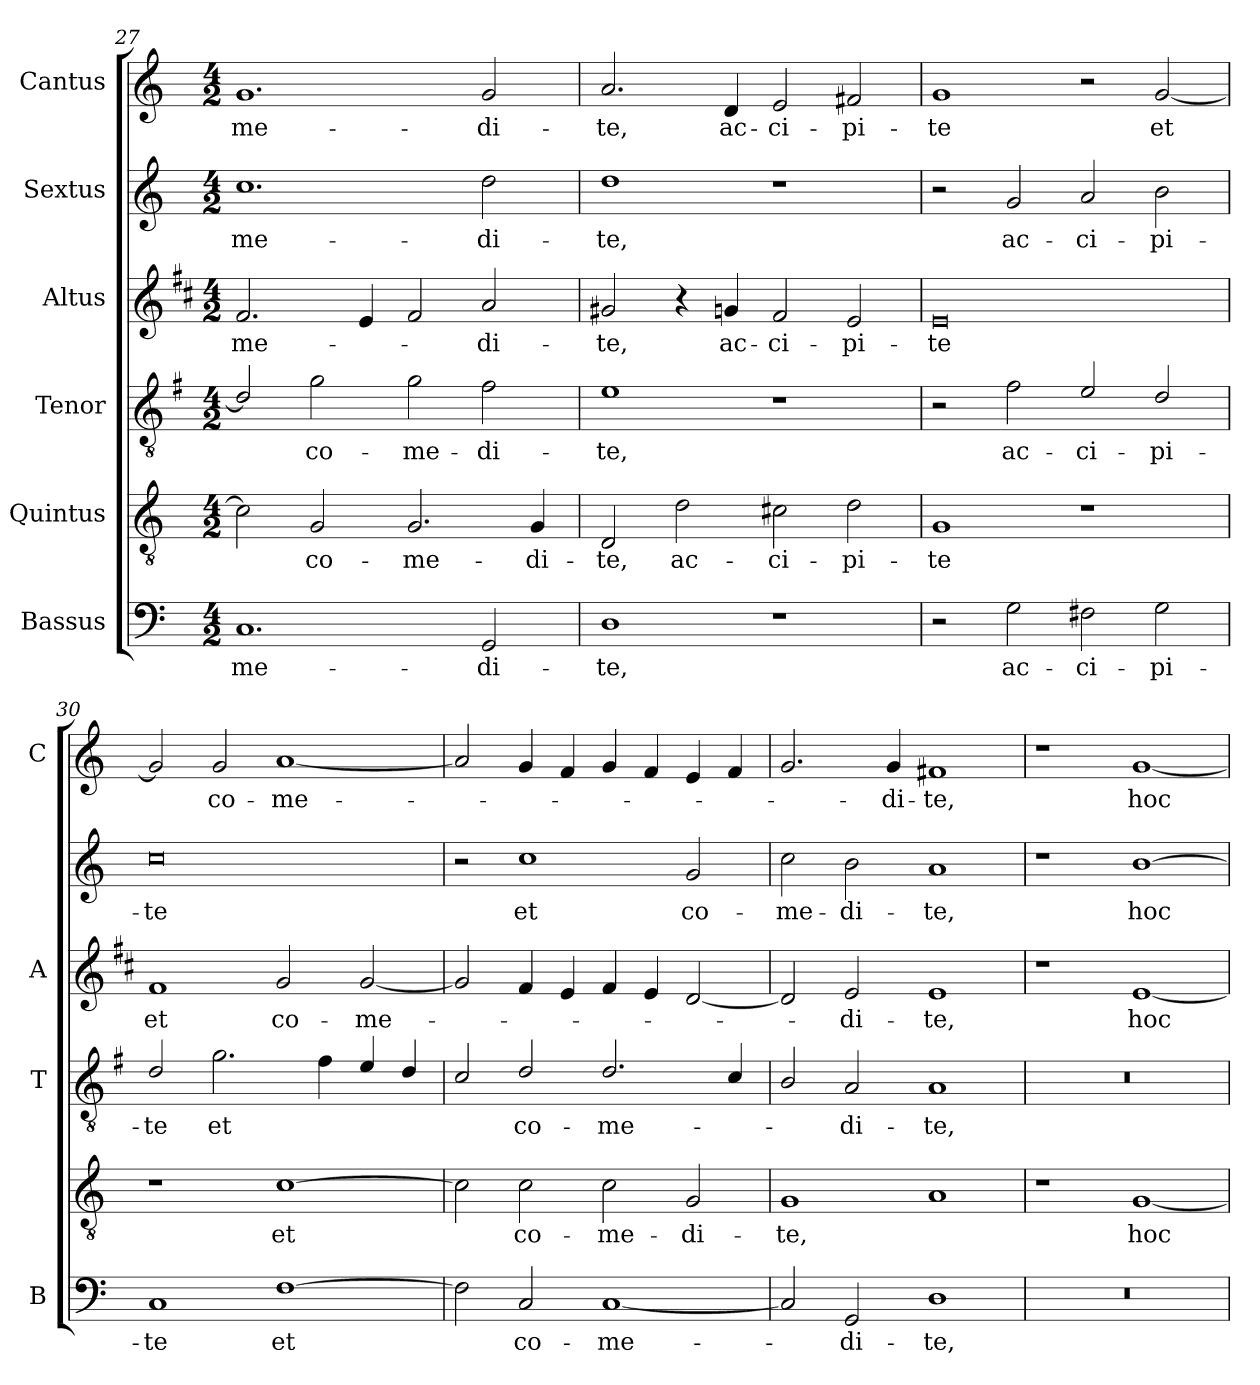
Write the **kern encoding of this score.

**kern	**text	**kern	**text	**kern	**text	**kern	**text	**kern	**text	**kern	**text
*part6	*part6	*part5	*part5	*part4	*part4	*part3	*part3	*part2	*part2	*part1	*part1
*staff6	*staff6	*staff5	*staff5	*staff4	*staff4	*staff3	*staff3	*staff2	*staff2	*staff1	*staff1
*I"Bassus	*	*I"Quintus	*	*I"Tenor	*	*I"Altus	*	*I"Sextus	*	*I"Cantus	*
*I'B	*	*	*	*I'T	*	*I'A	*	*	*	*I'C	*
*clefF4	*	*clefGv2	*	*clefGv2	*	*clefG2	*	*clefG2	*	*clefG2	*
*	*	*	*	*ITrd4c7	*	*ITrd1c2	*	*	*	*	*
*k[]	*	*k[]	*	*k[]	*	*k[]	*	*k[]	*	*k[]	*
*C:	*	*C:	*	*C:	*	*C:	*	*C:	*	*C:	*
*M4/2	*	*M4/2	*	*M4/2	*	*M4/2	*	*M4/2	*	*M4/2	*
=27	=27	=27	=27	=27	=27	=27	=27	=27	=27	=27	=27
!	!LO:LY:b	!	!	!	!	!	!LO:LY:b	!	!LO:LY:b	!	!LO:LY:b
1.C	-me-	2c\]	.	2G/]	.	2.e/	-me-	1.cc	-me-	1.g	-me-
!	!	!	!LO:LY:b	!	!LO:LY:b	!	!	!	!	!	!
.	.	2G/	co-	2c\	co-	.	.	.	.	.	.
.	.	.	.	.	.	4d/	.	.	.	.	.
!	!	!	!LO:LY:b	!	!LO:LY:b	!	!	!	!	!	!
.	.	2.G/	-me-	2c\	-me-	2e/	.	.	.	.	.
!	!LO:LY:b	!	!	!	!LO:LY:b	!	!LO:LY:b	!	!LO:LY:b	!	!LO:LY:b
2GG/	-di-	.	.	2B\	-di-	2g/	-di-	2dd\	-di-	2g/	-di-
!	!	!	!LO:LY:b	!	!	!	!	!	!	!	!
.	.	4G/	-di-	.	.	.	.	.	.	.	.
=28	=28	=28	=28	=28	=28	=28	=28	=28	=28	=28	=28
!	!LO:LY:b	!	!LO:LY:b	!	!LO:LY:b	!	!LO:LY:b	!	!LO:LY:b	!	!LO:LY:b
1D	-te,	2D/	-te,	1A	-te,	2f#X/	-te,	1dd	-te,	2.a/	-te,
!	!	!	!LO:LY:b	!	!	!	!	!	!	!	!
.	.	2d\	ac-	.	.	4r	.	.	.	.	.
!	!	!	!	!	!	!	!LO:LY:b	!	!	!	!LO:LY:b
.	.	.	.	.	.	4fn/	ac-	.	.	4d/	ac-
!	!	!	!LO:LY:b	!	!	!	!LO:LY:b	!	!	!	!LO:LY:b
1r	.	2c#X\	-ci-	1r	.	2e/	-ci-	1r	.	2e/	-ci-
!	!	!	!LO:LY:b	!	!	!	!LO:LY:b	!	!	!	!LO:LY:b
.	.	2d\	-pi-	.	.	2d/	-pi-	.	.	2f#X/	-pi-
=29	=29	=29	=29	=29	=29	=29	=29	=29	=29	=29	=29
!	!	!	!LO:LY:b	!	!	!	!LO:LY:b	!	!	!	!LO:LY:b
2r	.	1G	-te	2r	.	0d	-te	2r	.	1g	-te
!	!LO:LY:b	!	!	!	!LO:LY:b	!	!	!	!LO:LY:b	!	!
2G\	ac-	.	.	2B\	ac-	.	.	2g/	ac-	.	.
!	!LO:LY:b	!	!	!	!LO:LY:b	!	!	!	!LO:LY:b	!	!
2F#X\	-ci-	1r	.	2A/	-ci-	.	.	2a/	-ci-	2r	.
!	!LO:LY:b	!	!	!	!LO:LY:b	!	!	!	!LO:LY:b	!	!LO:LY:b
2G\	-pi-	.	.	2G/	-pi-	.	.	2b\	-pi-	[2g/	et
!!LO:PB:g=z
=30	=30	=30	=30	=30	=30	=30	=30	=30	=30	=30	=30
!	!LO:LY:b	!	!	!	!LO:LY:b	!	!LO:LY:b	!	!LO:LY:b	!	!
1C	-te	1r	.	2G/	-te	1e	et	0cc	-te	2g/]	.
!	!	!	!	!	!LO:LY:b	!	!	!	!	!	!LO:LY:b
.	.	.	.	2.c\	et	.	.	.	.	2g/	co-
!	!LO:LY:b	!	!LO:LY:b	!	!	!	!LO:LY:b	!	!	!	!LO:LY:b
[1F	et	[1c	et	.	.	2f/	co-	.	.	[1a	-me-
.	.	.	.	4B\	.	.	.	.	.	.	.
!	!	!	!	!	!	!	!LO:LY:b	!	!	!	!
.	.	.	.	4A/	.	[2f/	-me-	.	.	.	.
.	.	.	.	4G/	.	.	.	.	.	.	.
=31	=31	=31	=31	=31	=31	=31	=31	=31	=31	=31	=31
2F\]	.	2c\]	.	2F/	.	2f/]	.	2r	.	2a/]	.
!	!LO:LY:b	!	!LO:LY:b	!	!LO:LY:b	!	!	!	!LO:LY:b	!	!
2C/	co-	2c\	co-	2G/	co-	4e/	.	1cc	et	4g/	.
.	.	.	.	.	.	4d/	.	.	.	4f/	.
!	!LO:LY:b	!	!LO:LY:b	!	!LO:LY:b	!	!	!	!	!	!
[1C	-me-	2c\	-me-	2.G/	-me-	4e/	.	.	.	4g/	.
.	.	.	.	.	.	4d/	.	.	.	4f/	.
!	!	!	!LO:LY:b	!	!	!	!	!	!LO:LY:b	!	!
.	.	2G/	-di-	.	.	[2c/	.	2g/	co-	4e/	.
.	.	.	.	4F/	.	.	.	.	.	4f/	.
=32	=32	=32	=32	=32	=32	=32	=32	=32	=32	=32	=32
!	!	!	!LO:LY:b	!	!	!	!	!	!LO:LY:b	!	!
2C/]	.	1G	-te,	2E/	.	2c/]	.	2cc\	-me-	2.g/	.
!	!LO:LY:b	!	!	!	!LO:LY:b	!	!LO:LY:b	!	!LO:LY:b	!	!
2GG/	-di-	.	.	2D/	-di-	2d/	-di-	2b\	-di-	.	.
!	!	!	!	!	!	!	!	!	!	!	!LO:LY:b
.	.	.	.	.	.	.	.	.	.	4g/	-di-
!	!LO:LY:b	!	!	!	!LO:LY:b	!	!LO:LY:b	!	!LO:LY:b	!	!LO:LY:b
1D	-te,	1A	.	1D	-te,	1d	-te,	1a	-te,	1f#X	-te,
=33	=33	=33	=33	=33	=33	=33	=33	=33	=33	=33	=33
0r	.	1r	.	0r	.	1r	.	1r	.	1r	.
!	!	!	!LO:LY:b	!	!	!	!LO:LY:b	!	!LO:LY:b	!	!LO:LY:b
.	.	[1G	hoc	.	.	[1d	hoc	[1b	hoc	[1g	hoc
=	=	=	=	=	=	=	=	=	=	=	=
*-	*-	*-	*-	*-	*-	*-	*-	*-	*-	*-	*-
